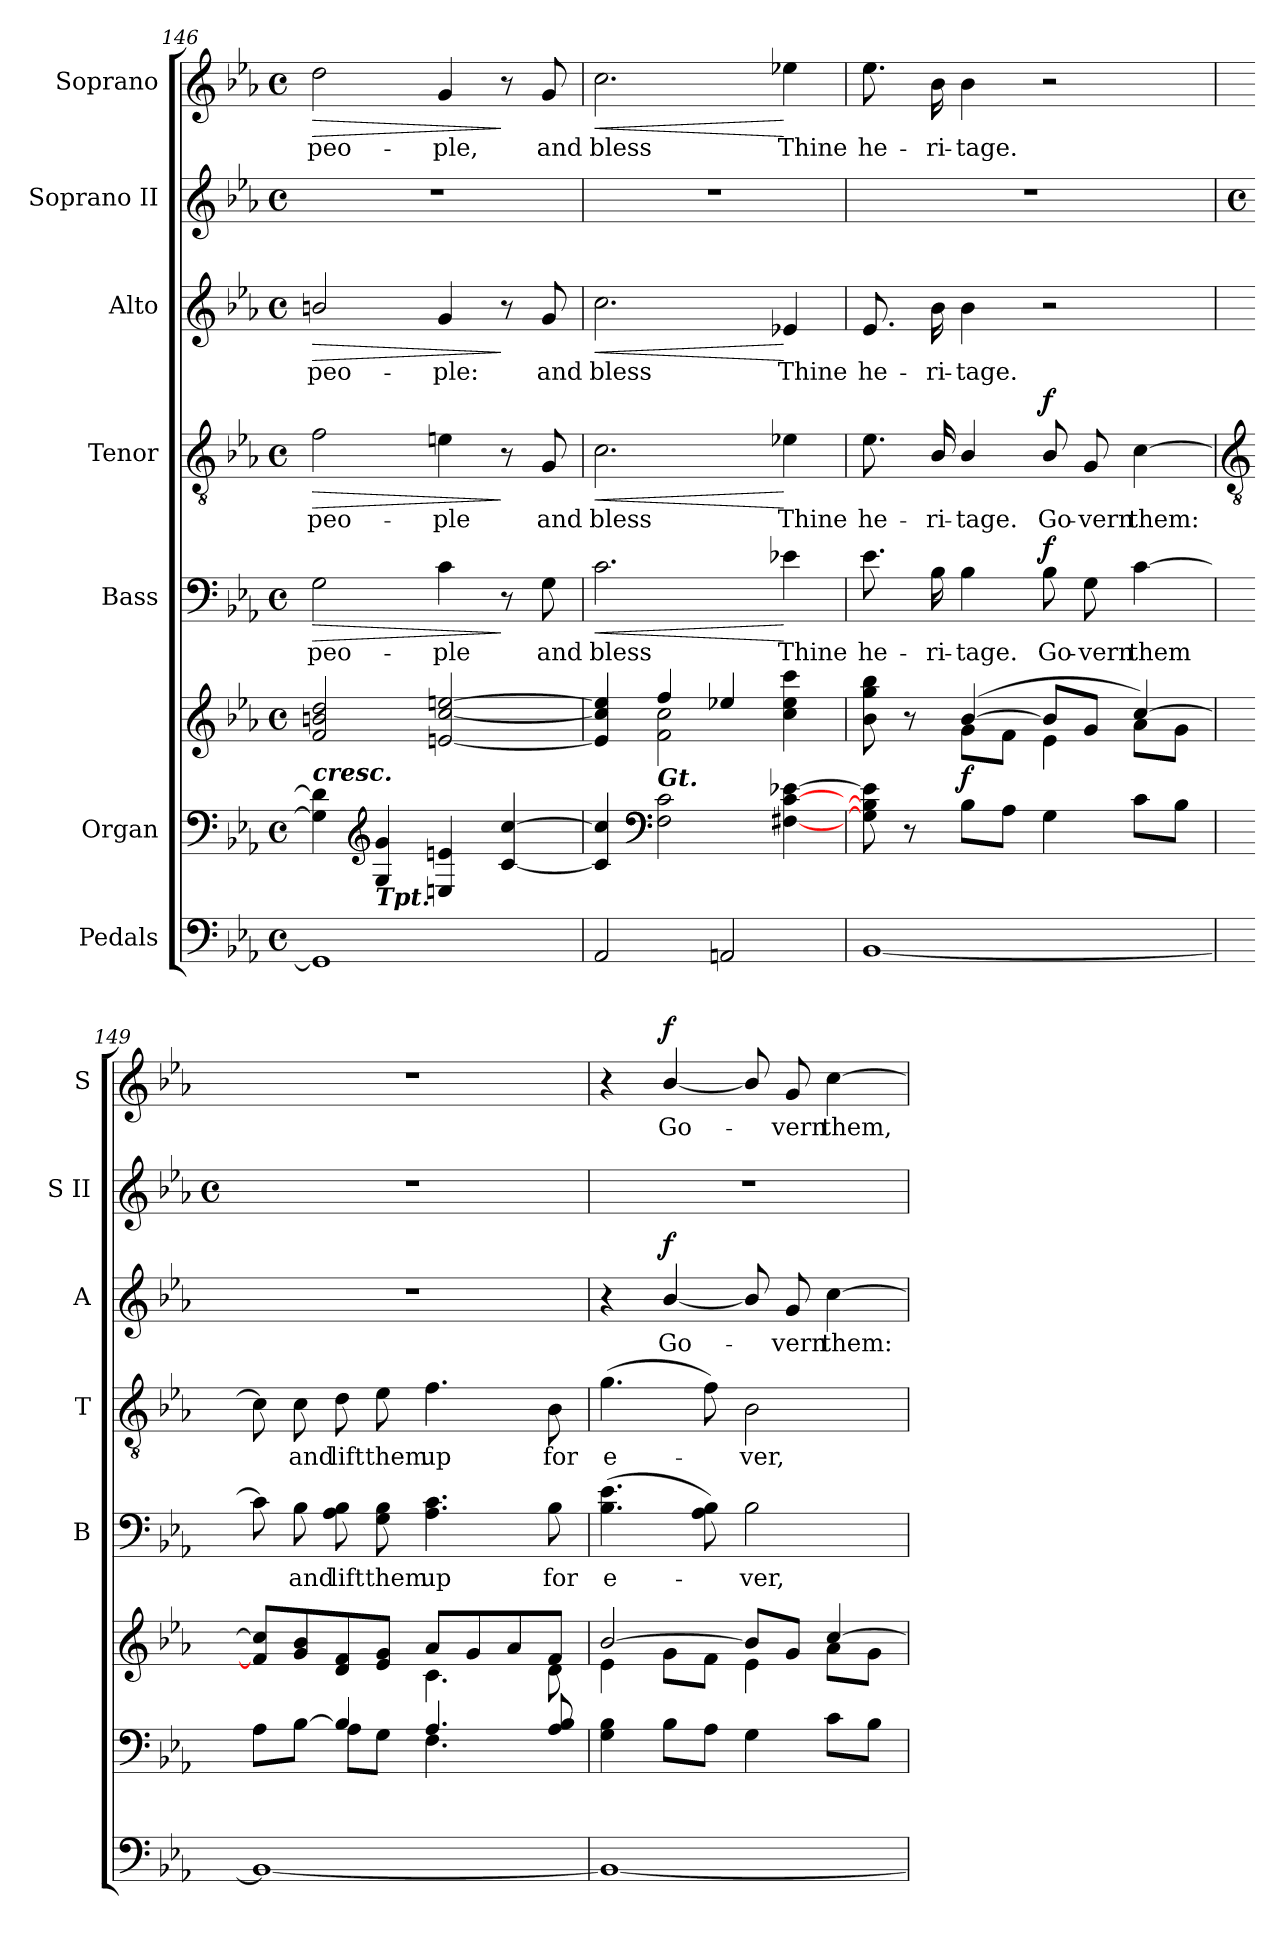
**kern	**kern	**kern	**dynam	**kern	**text	**dynam	**kern	**text	**dynam	**kern	**text	**dynam	**kern	**kern	**text	**dynam
*part7	*part6	*part6	*part6	*part5	*part5	*part5	*part4	*part4	*part4	*part3	*part3	*part3	*part2	*part1	*part1	*part1
*staff8	*staff7	*staff6	*staff6/7	*staff5	*staff5	*staff5	*staff4	*staff4	*staff4	*staff3	*staff3	*staff3	*staff2	*staff1	*staff1	*staff1
*I"Pedals	*I"Organ	*	*	*I"Bass	*	*	*I"Tenor	*	*	*I"Alto	*	*	*I"Soprano II	*I"Soprano	*	*
*	*	*	*	*I'B	*	*	*I'T	*	*	*I'A	*	*	*I'S II	*I'S	*	*
*clefF4	*clefF4	*clefG2	*	*clefF4	*	*	*clefGv2	*	*	*clefG2	*	*	*clefG2	*clefG2	*	*
*k[b-e-a-]	*k[b-e-a-]	*k[b-e-a-]	*	*k[b-e-a-]	*	*	*k[b-e-a-]	*	*	*k[b-e-a-]	*	*	*k[b-e-a-]	*k[b-e-a-]	*	*
*E-:	*E-:	*E-:	*	*E-:	*	*	*E-:	*	*	*E-:	*	*	*E-:	*E-:	*	*
*M4/4	*M4/4	*M4/4	*	*M4/4	*	*	*M4/4	*	*	*M4/4	*	*	*M4/4	*M4/4	*	*
*met(c)	*met(c)	*met(c)	*	*met(c)	*	*	*met(c)	*	*	*met(c)	*	*	*met(c)	*met(c)	*	*
=146	=146	=146	=146	=146	=146	=146	=146	=146	=146	=146	=146	=146	=146	=146	=146	=146
*	*^	*^	*	*	*	*	*	*	*	*	*	*	*	*	*	*
!	!LO:TX:a:Bi:t=cresc.	!	!	!	!	!	!	!	!	!	!	!	!	!	!	!	!	!
!	!	!	!	!	!	!	!LO:LY:b	!LO:HP:b	!	!LO:LY:b	!LO:HP:b	!	!LO:LY:b	!LO:HP:b	!	!	!LO:LY:b	!LO:HP:b
1GG]	4G] 4d]	4ryy	2f 2bn 2dd	2ryy	.	2G	peo-	>	2f	peo-	>	2bn/	peo-	>	1r	2dd	peo-	>
*	*clefG2	*	*	*	*	*	*	*	*	*	*	*	*	*	*	*	*	*
!	!LO:TX:b:Bi:t=Tpt.	!	!	!	!	!	!	!	!	!	!	!	!	!	!	!	!	!
.	4G 4g	4ryy	.	.	.	.	.	.	.	.	.	.	.	.	.	.	.	.
!	!	!	!	!	!	!	!LO:LY:b	!	!	!LO:LY:b	!	!	!LO:LY:b	!	!	!	!LO:LY:b	!
.	4En 4en	2ryy	[2en [2cc [2een	2ryy	.	4c	-ple	.	4en	-ple	.	4g	-ple:	.	.	4g	-ple,	.
.	[4c [4cc	.	.	.	.	8r	.	]	8r	.	]	8r	.	]	.	8r	.	]
!	!	!	!	!	!	!	!LO:LY:b	!	!	!LO:LY:b	!	!	!LO:LY:b	!	!	!	!LO:LY:b	!
.	.	.	.	.	.	8G	and	.	8G	and	.	8g	and	.	.	8g	and	.
=147	=147	=147	=147	=147	=147	=147	=147	=147	=147	=147	=147	=147	=147	=147	=147	=147	=147	=147
!	!	!	!	!	!	!	!LO:LY:b	!LO:HP:b	!	!LO:LY:b	!LO:HP:b	!	!LO:LY:b	!LO:HP:b	!	!	!LO:LY:b	!LO:HP:b
2AA-	4c] 4cc]	4ryy	4e] 4cc] 4ee]	4ryy	.	2.c	bless	<	2.c	bless	<	2.cc	bless	<	1r	2.cc	bless	<
*	*clefF4	*	*	*	*	*	*	*	*	*	*	*	*	*	*	*	*	*
!	!LO:TX:a:Bi:t=Gt.	!	!	!	!	!	!	!	!	!	!	!	!	!	!	!	!	!
.	2F 2c	4ryy	4ff/	2f\ 2cc\	.	.	.	.	.	.	.	.	.	.	.	.	.	.
2AAn	.	2ryy	4ee-X/	.	.	.	.	.	.	.	.	.	.	.	.	.	.	.
!	!	!	!	!	!	!	!LO:LY:b	!	!	!LO:LY:b	!	!	!LO:LY:b	!	!	!	!LO:LY:b	!
.	[4F#X [4c [4e-X	.	4cc 4ee- 4ccc	4ryy	.	4e-X	Thine	[	4e-X	Thine	[	4e-X	Thine	[	.	4ee-X	Thine	[
=148	=148	=148	=148	=148	=148	=148	=148	=148	=148	=148	=148	=148	=148	=148	=148	=148	=148	=148
!	!	!	!	!	!	!	!LO:LY:b	!	!	!LO:LY:b	!	!	!LO:LY:b	!	!	!	!LO:LY:b	!
[1BB-	8G] 8B-] 8e-]	2ryy	8b-\ 8gg\ 8bb-\	4ryy	.	8.e-	he-	.	8.e-	he-	.	8.e-	he-	.	1r	8.ee-	he-	.
.	8r	.	8r	.	.	.	.	.	.	.	.	.	.	.	.	.	.	.
!	!	!	!	!	!	!	!LO:LY:b	!	!	!LO:LY:b	!	!	!LO:LY:b	!	!	!	!LO:LY:b	!
.	.	.	.	.	.	16B-	-ri-	.	16B-/	-ri-	.	16b-	-ri-	.	.	16b-	-ri-	.
!	!	!	!	!	!LO:DY:b	!	!LO:LY:b	!	!	!LO:LY:b	!	!	!LO:LY:b	!	!	!	!LO:LY:b	!
.	8B-L	.	(>[4b-/	8g\L	f	4B-	-tage.	.	4B-/	-tage.	.	4b-	-tage.	.	.	4b-	-tage.	.
.	8A-J	.	.	8f\J	.	.	.	.	.	.	.	.	.	.	.	.	.	.
!	!	!	!	!	!	!	!LO:LY:b	!LO:DY:b	!	!LO:LY:b	!LO:DY:b	!	!	!	!	!	!	!
.	4G	2ryy	8b-L]	4e-\	.	8B-	Go-	f	8B-/	Go-	f	2r	.	.	.	2r	.	.
!	!	!	!	!	!	!	!LO:LY:b	!	!	!LO:LY:b	!	!	!	!	!	!	!	!
.	.	.	8gJ	.	.	8G	-vern	.	8G	-vern	.	.	.	.	.	.	.	.
!	!	!	!	!	!	!	!LO:LY:b	!	!	!LO:LY:b	!	!	!	!	!	!	!	!
.	(<8cL	.	[4cc/)	8a-\L	.	[4c	them	.	[4c	them:	.	.	.	.	.	.	.	.
.	8B-J	.	.	8g\J	.	.	.	.	.	.	.	.	.	.	.	.	.	.
!!LO:LB:g=z
=149	=149	=149	=149	=149	=149	=149	=149	=149	=149	=149	=149	=149	=149	=149	=149	=149	=149	=149
*	*	*	*	*	*	*	*	*	*clefGv2	*	*	*	*	*	*	*	*	*
*	*	*	*	*	*	*	*	*	*	*	*	*	*	*	*M4/4	*	*	*
*	*	*	*	*	*	*	*	*	*	*	*	*	*	*	*met(c)	*	*	*
1BB-_	(<8A-L	4ryy	8f] 8cc]L	2ryy	.	8c]	.	.	8c]	.	.	1r	.	.	1r	1r	.	.
!	!	!	!	!	!	!	!LO:LY:b	!	!	!LO:LY:b	!	!	!	!	!	!	!	!
.	[8B-J	.	8g 8b-	.	.	8B-	and	.	8c	and	.	.	.	.	.	.	.	.
!	!	!	!	!	!	!	!LO:LY:b	!	!	!LO:LY:b	!	!	!	!	!	!	!	!
.	4B-/]	8A-\L	8d 8f	.	.	8A- 8B-	lift	.	8d	lift	.	.	.	.	.	.	.	.
!	!	!	!	!	!	!	!LO:LY:b	!	!	!LO:LY:b	!	!	!	!	!	!	!	!
.	.	8G\J	8e- 8gJ	.	.	8G 8B-	them	.	8e-	them	.	.	.	.	.	.	.	.
!	!	!	!	!	!	!	!LO:LY:b	!	!	!LO:LY:b	!	!	!	!	!	!	!	!
.	4.A-/	4.F\	8a-L	4.c\	.	4.A- 4.c	up	.	4.f	up	.	.	.	.	.	.	.	.
.	.	.	8g	.	.	.	.	.	.	.	.	.	.	.	.	.	.	.
.	.	.	8a-	.	.	.	.	.	.	.	.	.	.	.	.	.	.	.
!	!	!	!	!	!	!	!LO:LY:b	!	!	!LO:LY:b	!	!	!	!	!	!	!	!
.	8A-/ 8B-/	8ryy	8fJ	8d\	.	8B-	for	.	8B-	for	.	.	.	.	.	.	.	.
=150	=150	=150	=150	=150	=150	=150	=150	=150	=150	=150	=150	=150	=150	=150	=150	=150	=150	=150
!	!	!	!	!	!	!	!LO:LY:b	!	!	!LO:LY:b	!	!	!	!	!	!	!	!
1BB-_	4G 4B-	2ryy	[2b-/)	4e-\	.	(>4.B- 4.e-	e-	.	(>4.g	e-	.	4r	.	.	1r	4r	.	.
!	!	!	!	!	!	!	!	!	!	!	!	!	!LO:LY:b	!LO:DY:b	!	!	!LO:LY:b	!LO:DY:b
.	8B-L	.	.	8g\L	.	.	.	.	.	.	.	[4b-/	Go-	f	.	[4b-/	Go-	f
.	8A-J	.	.	8f\J	.	8A- 8B-)	.	.	8f)	.	.	.	.	.	.	.	.	.
!	!	!	!	!	!	!	!LO:LY:b	!	!	!LO:LY:b	!	!	!	!	!	!	!	!
.	4G	2ryy	8b-L]	4e-\	.	2B-	ver,	.	2B-	ver,	.	8b-/]	.	.	.	8b-/]	.	.
!	!	!	!	!	!	!	!	!	!	!	!	!	!LO:LY:b	!	!	!	!LO:LY:b	!
.	.	.	8gJ	.	.	.	.	.	.	.	.	8g	vern	.	.	8g	vern	.
!	!	!	!	!	!	!	!	!	!	!	!	!	!LO:LY:b	!	!	!	!LO:LY:b	!
.	8cL	.	[4cc/)	8a-\L	.	.	.	.	.	.	.	[4cc	them:	.	.	[4cc	them,	.
.	8B-J	.	.	8g\J	.	.	.	.	.	.	.	.	.	.	.	.	.	.
*	*v	*v	*	*	*	*	*	*	*	*	*	*	*	*	*	*	*	*
*	*	*v	*v	*	*	*	*	*	*	*	*	*	*	*	*	*	*
=	=	=	=	=	=	=	=	=	=	=	=	=	=	=	=	=
*-	*-	*-	*-	*-	*-	*-	*-	*-	*-	*-	*-	*-	*-	*-	*-	*-
